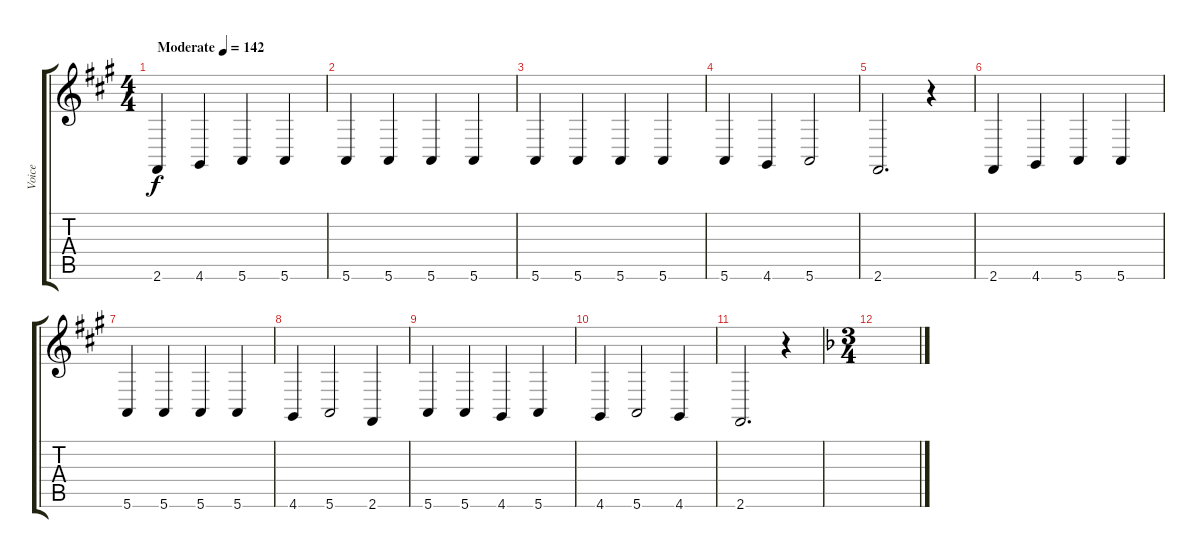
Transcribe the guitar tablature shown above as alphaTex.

\track ("Voice" "Voice") {instrument choiraahs}
\staff {score tabs}
\tuning (E4 B3 G3 D3 A2 E2) {hide}
\ts (4 4)
\tempo (142 "Moderate")
\clef g2
\ks f#minor
2.6.4{dy f instrument choiraahs} 4.6.4 5.6.4 5.6.4 |
5.6.4 5.6.4 5.6.4 5.6.4 |
5.6.4 5.6.4 5.6.4 5.6.4 |
5.6.4 4.6.4 5.6.2 |
2.6.2{d} r.4 |
2.6.4 4.6.4 5.6.4 5.6.4 |
5.6.4 5.6.4 5.6.4 5.6.4 |
4.6.4 5.6.2 2.6.4 |
5.6.4 5.6.4 4.6.4 5.6.4 |
4.6.4 5.6.2 4.6.4 |
2.6.2{d} r.4 |
\ts (3 4)
\ks dminor
